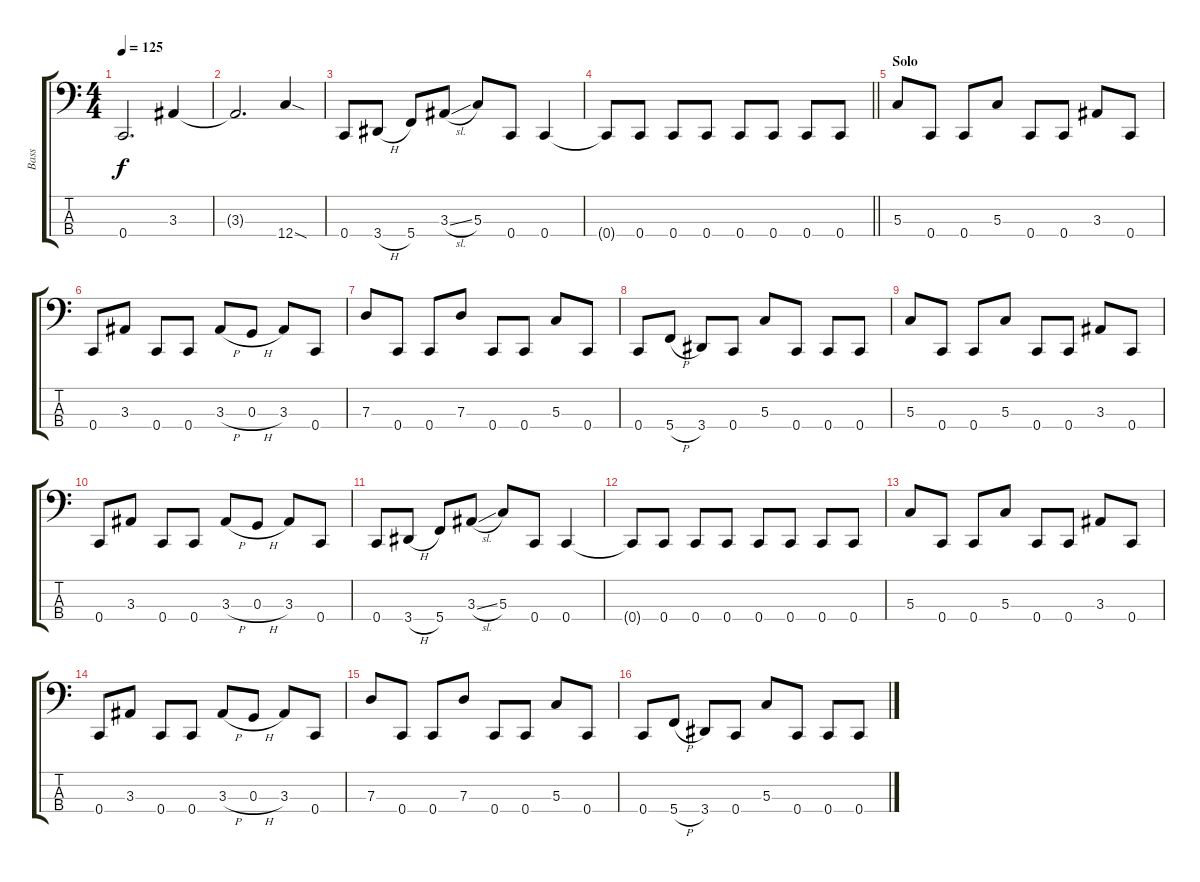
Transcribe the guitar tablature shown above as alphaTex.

\track ("Bass" "Bass") {instrument electricbasspick}
\staff {score tabs}
\tuning (F2 C2 G1 C1) {hide}
\ts (4 4)
\tempo 125
\clef f4
\ks c
0.4.2{d dy f} 3.3.4 |
3.3{t}.2{d} 12.4{sod}.4 |
0.4.8 3.4{h}.8 5.4.8 3.3{sl}.8 5.3.8 0.4.8 0.4.4 |
\barLineRight lightlight
0.4{t}.8 0.4.8 0.4.8 0.4.8 0.4.8 0.4.8 0.4.8 0.4.8 |
\section ("" "Solo ")
5.3.8 0.4.8 0.4.8 5.3.8 0.4.8 0.4.8 3.3.8 0.4.8 |
0.4.8 3.3.8 0.4.8 0.4.8 3.3{h}.8 0.3{h}.8 3.3.8 0.4.8 |
7.3.8 0.4.8 0.4.8 7.3.8 0.4.8 0.4.8 5.3.8 0.4.8 |
0.4.8 5.4{h}.8 3.4.8 0.4.8 5.3.8 0.4.8 0.4.8 0.4.8 |
5.3.8 0.4.8 0.4.8 5.3.8 0.4.8 0.4.8 3.3.8 0.4.8 |
0.4.8 3.3.8 0.4.8 0.4.8 3.3{h}.8 0.3{h}.8 3.3.8 0.4.8 |
0.4.8 3.4{h}.8 5.4.8 3.3{sl}.8 5.3.8 0.4.8 0.4.4 |
0.4{t}.8 0.4.8 0.4.8 0.4.8 0.4.8 0.4.8 0.4.8 0.4.8 |
5.3.8 0.4.8 0.4.8 5.3.8 0.4.8 0.4.8 3.3.8 0.4.8 |
0.4.8 3.3.8 0.4.8 0.4.8 3.3{h}.8 0.3{h}.8 3.3.8 0.4.8 |
7.3.8 0.4.8 0.4.8 7.3.8 0.4.8 0.4.8 5.3.8 0.4.8 |
0.4.8 5.4{h}.8 3.4.8 0.4.8 5.3.8 0.4.8 0.4.8 0.4.8
